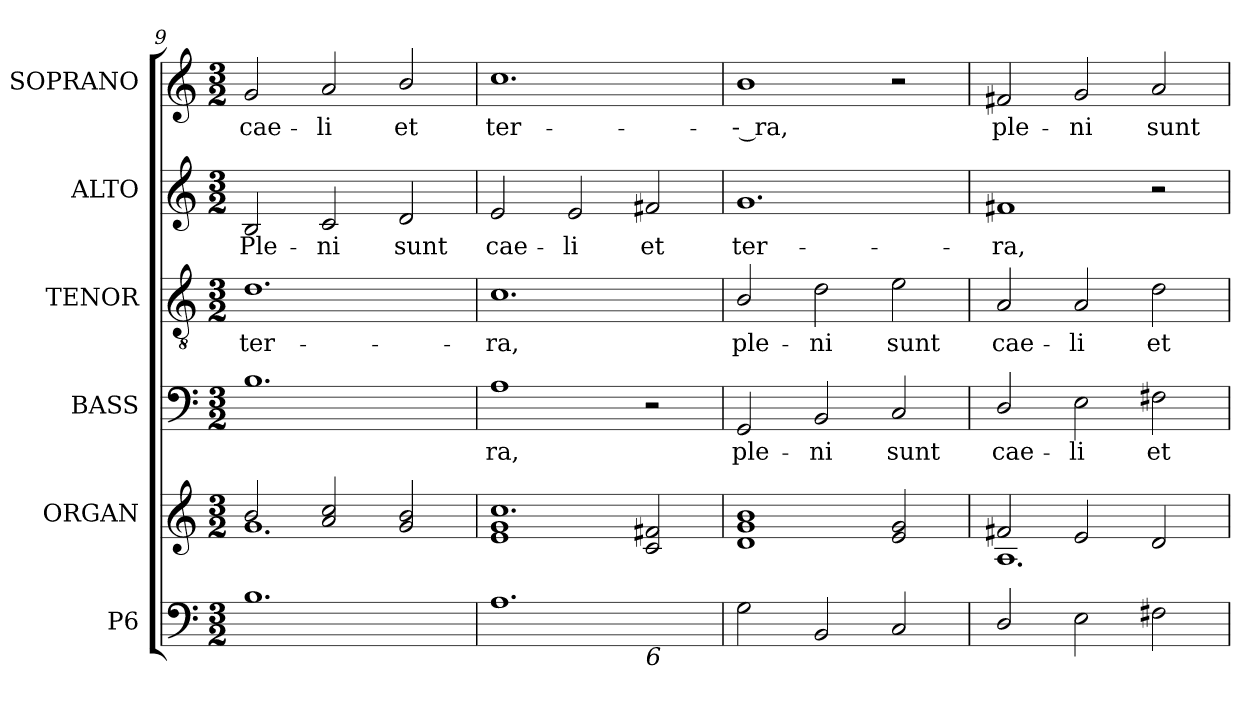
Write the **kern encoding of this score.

**kern	**kern	**kern	**text	**kern	**text	**kern	**text	**kern	**text
*part6	*part5	*part4	*part4	*part3	*part3	*part2	*part2	*part1	*part1
*staff6	*staff5	*staff4	*staff4	*staff3	*staff3	*staff2	*staff2	*staff1	*staff1
*I"P6	*I"ORGAN	*I"BASS	*	*I"TENOR	*	*I"ALTO	*	*I"SOPRANO	*
*	*I'A.	*I'B.	*	*I'T.	*	*I'A.	*	*I'S.	*
*clefF4	*clefG2	*clefF4	*	*clefGv2	*	*clefG2	*	*clefG2	*
*	*	*	*	*ITrd7c12	*	*	*	*	*
*k[]	*k[]	*k[]	*	*k[]	*	*k[]	*	*k[]	*
*C:	*C:	*C:	*	*C:	*	*C:	*	*C:	*
*M3/2	*M3/2	*M3/2	*	*M3/2	*	*M3/2	*	*M3/2	*
=9	=9	=9	=9	=9	=9	=9	=9	=9	=9
*	*^	*	*	*	*	*	*	*	*
!	!	!	!	!	!	!LO:LY:b:color=#000000	!	!	!	!
!	!	!	!	!	!	!	!	!LO:LY:b:color=#000000	!	!
!	!	!	!	!	!	!	!	!	!	!LO:LY:b:color=#000000
1.Bi	2bi/	1.gi	1.Bi	.	1.Di	ter-	2Bi/	Ple-	2gi/	cae-
!	!	!	!	!	!	!	!	!LO:LY:b:color=#000000	!	!
!	!	!	!	!	!	!	!	!	!	!LO:LY:b:color=#000000
.	2ai/ 2cci	.	.	.	.	.	2ci/	-ni	2ai/	-li
!	!	!	!	!	!	!	!	!LO:LY:b:color=#000000	!	!
!	!	!	!	!	!	!	!	!	!	!LO:LY:b:color=#000000
.	2gi/ 2bi	.	.	.	.	.	2di/	sunt	2bi/	et
=10	=10	=10	=10	=10	=10	=10	=10	=10	=10	=10
!	!	!	!	!LO:LY:b:color=#000000	!	!	!	!	!	!
!	!	!	!	!	!	!LO:LY:b:color=#000000	!	!	!	!
!	!	!	!	!	!	!	!	!LO:LY:b:color=#000000	!	!
!LO:TX:b:i:t=7	!	!	!	!	!	!	!	!	!	!
!	!	!	!	!	!	!	!	!	!	!LO:LY:b:color=#000000
*^	*	*	*	*	*	*	*	*	*	*
1.Ai	1ryy	1.cci	1ei 1gi	1Ai	-ra,	1.Ci	-ra,	2ei/	cae-	1.cci	ter-
!	!	!	!	!	!	!	!	!	!LO:LY:b:color=#000000	!	!
.	.	.	.	.	.	.	.	2ei/	-li	.	.
!	!LO:TX:b:i:t=6	!	!	!	!	!	!	!	!	!	!
!	!	!	!	!	!	!	!	!	!LO:LY:b:color=#000000	!	!
.	2ryy	.	2ci/ 2f#Xi	2r	.	.	.	2f#Xi/	et	.	.
*v	*v	*	*	*	*	*	*	*	*	*	*
*	*v	*v	*	*	*	*	*	*	*	*
!!LO:PB:g=z
=11	=11	=11	=11	=11	=11	=11	=11	=11	=11
*^	*^	*	*	*	*	*	*	*	*
!	!	!	!	!	!LO:LY:b:color=#000000	!	!	!	!	!	!
*v	*v	*	*	*	*	*	*	*	*	*	*
*	*v	*v	*	*	*	*	*	*	*	*
*^	*^	*	*	*	*	*	*	*	*
!	!	!	!	!	!	!	!LO:LY:b:color=#000000	!	!	!	!
*v	*v	*	*	*	*	*	*	*	*	*	*
*	*v	*v	*	*	*	*	*	*	*	*
*^	*^	*	*	*	*	*	*	*	*
!	!	!	!	!	!	!	!	!	!LO:LY:b:color=#000000	!	!
*v	*v	*	*	*	*	*	*	*	*	*	*
*	*v	*v	*	*	*	*	*	*	*	*
*^	*^	*	*	*	*	*	*	*	*
!	!	!	!	!	!	!	!	!	!	!	!LO:LY:b:color=#000000
*v	*v	*	*	*	*	*	*	*	*	*	*
*	*v	*v	*	*	*	*	*	*	*	*
2Gi\	1di 1gi 1bi	2GGi/	ple-	2BBi/	ple-	1.gi	- ter-	1bi	-- ra,
!	!	!	!LO:LY:b:color=#000000	!	!	!	!	!	!
!	!	!	!	!	!LO:LY:b:color=#000000	!	!	!	!
2BBi/	.	2BBi/	-ni	2Di\	-ni	.	.	.	.
!	!	!	!LO:LY:b:color=#000000	!	!	!	!	!	!
!	!	!	!	!	!LO:LY:b:color=#000000	!	!	!	!
2Ci/	2ei/ 2gi	2Ci/	sunt	2Ei\	sunt	.	.	2r	.
=12	=12	=12	=12	=12	=12	=12	=12	=12	=12
*	*^	*	*	*	*	*	*	*	*
!	!	!	!	!LO:LY:b:color=#000000	!	!	!	!	!	!
!	!	!	!	!	!	!LO:LY:b:color=#000000	!	!	!	!
!	!	!	!	!	!	!	!	!LO:LY:b:color=#000000	!	!
!	!	!	!	!	!	!	!	!	!	!LO:LY:b:color=#000000
2Di/	2f#Xi/	1.Ai	2Di/	cae-	2AAi/	cae-	1f#Xi	-ra,	2f#Xi/	ple-
!	!	!	!	!LO:LY:b:color=#000000	!	!	!	!	!	!
!	!	!	!	!	!	!LO:LY:b:color=#000000	!	!	!	!
!	!	!	!	!	!	!	!	!	!	!LO:LY:b:color=#000000
2Ei\	2ei/	.	2Ei\	-li	2AAi/	-li	.	.	2gi/	-ni
!	!	!	!	!LO:LY:b:color=#000000	!	!	!	!	!	!
!	!	!	!	!	!	!LO:LY:b:color=#000000	!	!	!	!
!	!	!	!	!	!	!	!	!	!	!LO:LY:b:color=#000000
2F#Xi\	2di/	.	2F#Xi\	et	2Di\	et	2r	.	2ai/	sunt
*	*v	*v	*	*	*	*	*	*	*	*
=	=	=	=	=	=	=	=	=	=
*-	*-	*-	*-	*-	*-	*-	*-	*-	*-
